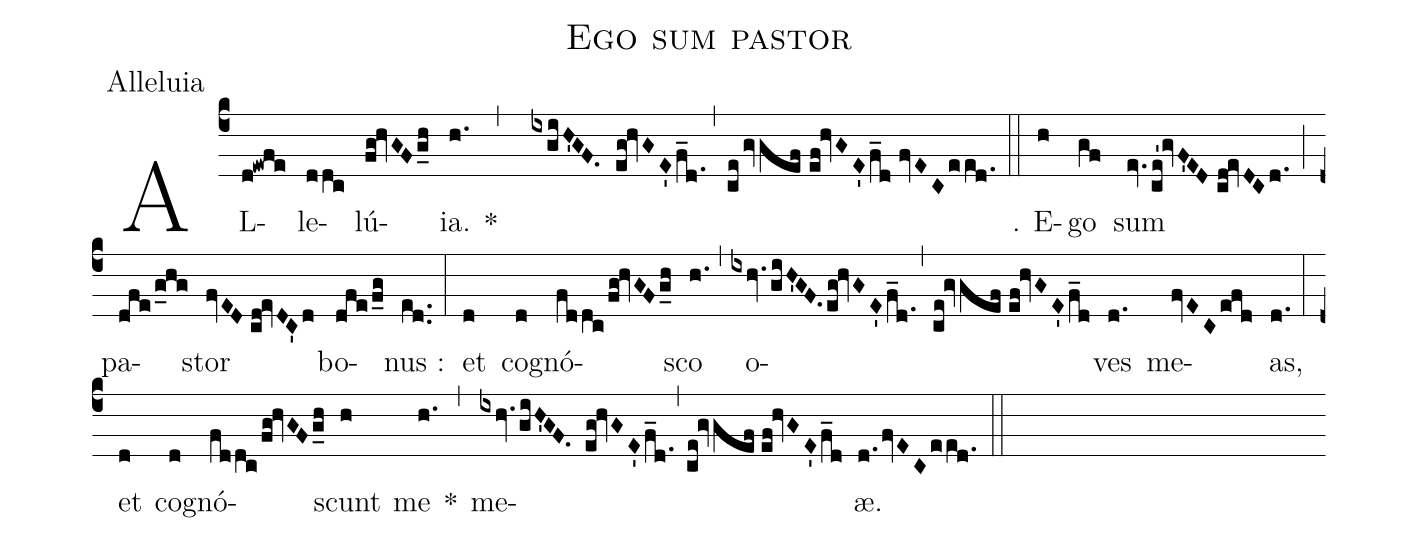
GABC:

name:Ego sum pastor;
office-part:Alleluia;
%%
(c4) AL(d!ewfe)le(ddc)lú(fg!hvGFg_h)ia. *(h.,ixgiH'GF. eg!hvGE'f_d.,cegvgef//ef!hvGE'f_d//fvECeed.) (::)

℣. E(h)go(gf) sum(ev.ce'!gvF'ED//cd!evDCd.) (;)
pa(dfe/g_hg)stor(fvED//cd!evDC'd) bo(dfe/f_g)nus :(ed..) (:)
et(d) co(d)gnó(fddc/fg!hvGFg_h)sco(h.) (,)
o(ixhv.giH'GF./eg!hvGE'f_d.,ce!gvgef//ef!hvGE'f_d)ves(d.) me(fvECefd)as,(d.) (:)
et(d) co(d)gnó(fddc/fg!hvGFg_h)scunt(h) me(h.) *(,)
me(ixhv.giH'GF. eg!hvGE'f_d.,ce!gvgef//ef!hvGE'f_d)æ.(d.fvECeed.) (::)
